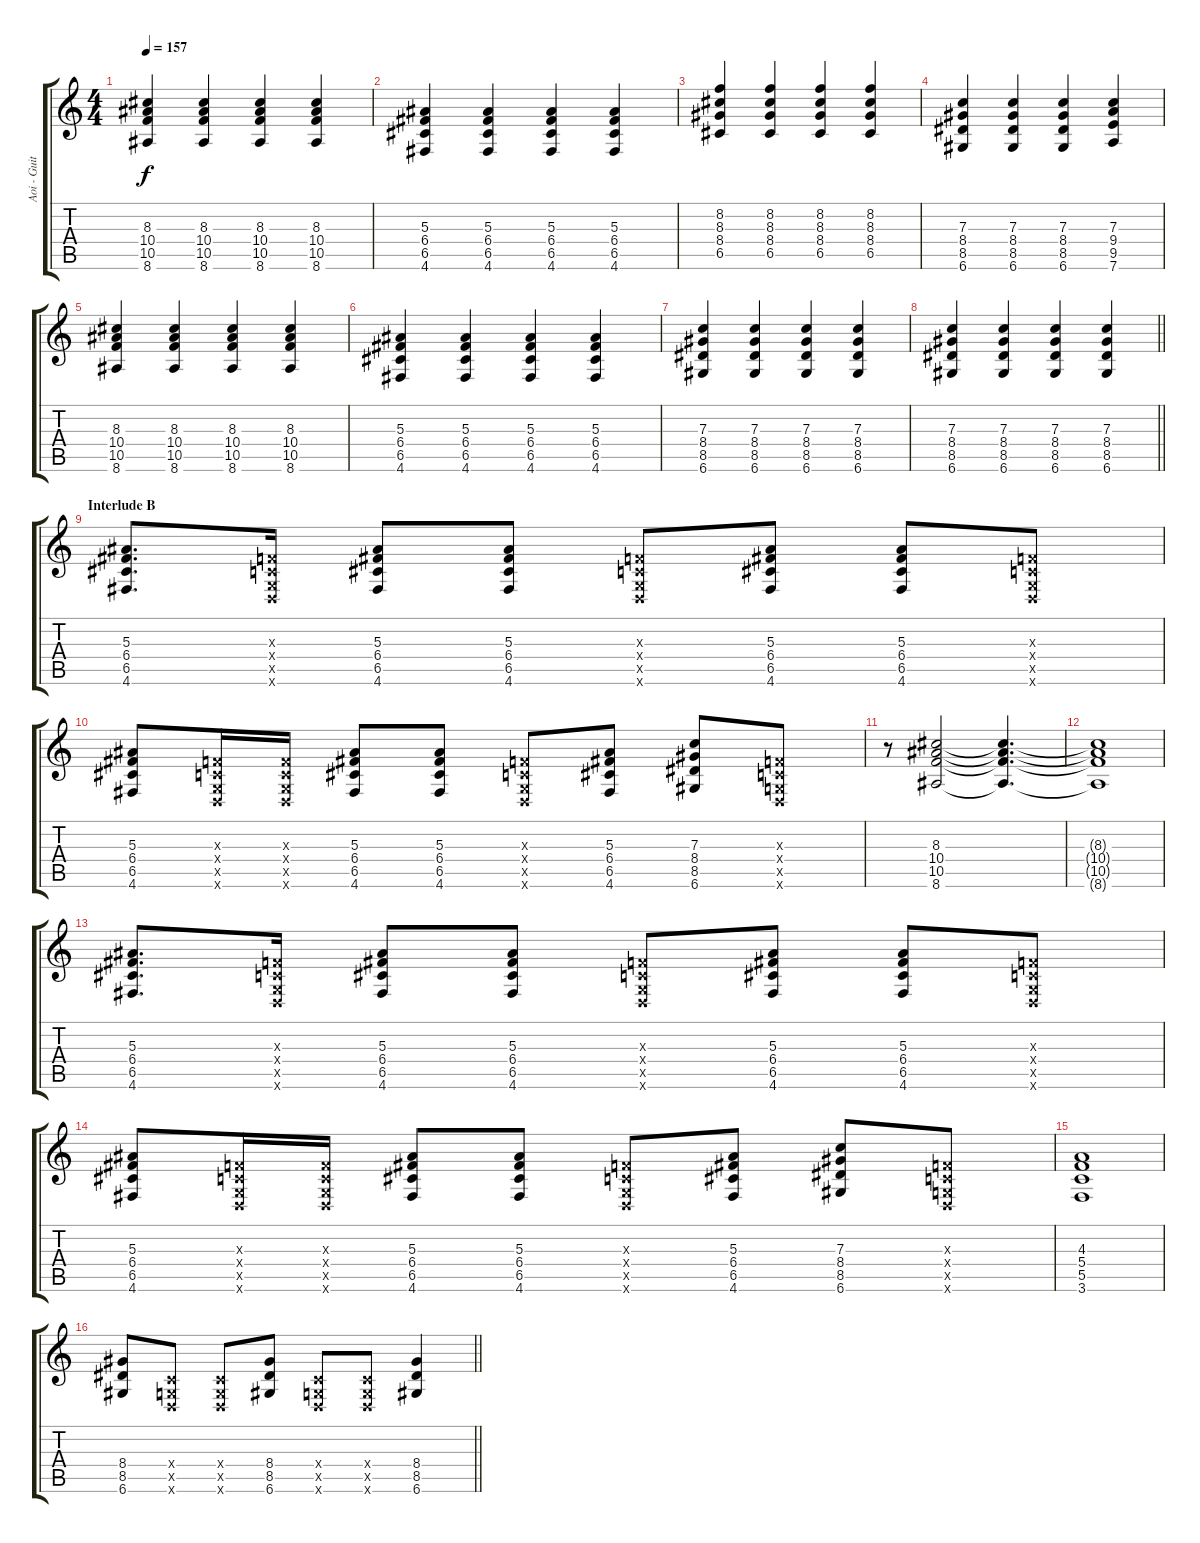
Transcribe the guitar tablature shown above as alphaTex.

\track ("Aoi - Guitar 2" "Aoi - Guit") {instrument overdrivenguitar}
\staff {score tabs}
\tuning (D4 A3 F3 C3 G2 D2) {hide}
\ts (4 4)
\section ("" "")
\tempo 157
\clef g2
\ks c
(8.3 10.4 10.5 8.6).4{dy f} (8.3 10.4 10.5 8.6).4 (8.3 10.4 10.5 8.6).4 (8.3 10.4 10.5 8.6).4 |
(5.3 6.4 6.5 4.6).4 (5.3 6.4 6.5 4.6).4 (5.3 6.4 6.5 4.6).4 (5.3 6.4 6.5 4.6).4 |
(8.2 8.3 8.4 6.5).4 (8.2 8.3 8.4 6.5).4 (8.2 8.3 8.4 6.5).4 (8.2 8.3 8.4 6.5).4 |
(7.3 8.4 8.5 6.6).4 (7.3 8.4 8.5 6.6).4 (7.3 8.4 8.5 6.6).4 (7.3 9.4 9.5 7.6).4 |
(8.3 10.4 10.5 8.6).4 (8.3 10.4 10.5 8.6).4 (8.3 10.4 10.5 8.6).4 (8.3 10.4 10.5 8.6).4 |
(5.3 6.4 6.5 4.6).4 (5.3 6.4 6.5 4.6).4 (5.3 6.4 6.5 4.6).4 (5.3 6.4 6.5 4.6).4 |
(7.3 8.4 8.5 6.6).4 (7.3 8.4 8.5 6.6).4 (7.3 8.4 8.5 6.6).4 (7.3 8.4 8.5 6.6).4 |
\barLineRight lightlight
(7.3 8.4 8.5 6.6).4 (7.3 8.4 8.5 6.6).4 (7.3 8.4 8.5 6.6).4 (7.3 8.4 8.5 6.6).4 |
\section ("" "Interlude B")
(5.3 6.4 6.5 4.6).8{d} (0.3{x} 0.4{x} 0.5{x} 0.6{x}).16 (5.3 6.4 6.5 4.6).8 (5.3 6.4 6.5 4.6).8 (0.3{x} 0.4{x} 0.5{x} 0.6{x}).8 (5.3 6.4 6.5 4.6).8 (5.3 6.4 6.5 4.6).8 (0.3{x} 0.4{x} 0.5{x} 0.6{x}).8 |
(5.3 6.4 6.5 4.6).8 (0.3{x} 0.4{x} 0.5{x} 0.6{x}).16 (0.3{x} 0.4{x} 0.5{x} 0.6{x}).16 (5.3 6.4 6.5 4.6).8 (5.3 6.4 6.5 4.6).8 (0.3{x} 0.4{x} 0.5{x} 0.6{x}).8 (5.3 6.4 6.5 4.6).8 (7.3 8.4 8.5 6.6).8 (0.3{x} 0.4{x} 0.5{x} 0.6{x}).8 |
r.8 (8.3 10.4 10.5 8.6).2 (8.3{t} 10.4{t} 10.5{t} 8.6{t}).4{d} |
(8.3{t} 10.4{t} 10.5{t} 8.6{t}).1 |
(5.3 6.4 6.5 4.6).8{d} (0.3{x} 0.4{x} 0.5{x} 0.6{x}).16 (5.3 6.4 6.5 4.6).8 (5.3 6.4 6.5 4.6).8 (0.3{x} 0.4{x} 0.5{x} 0.6{x}).8 (5.3 6.4 6.5 4.6).8 (5.3 6.4 6.5 4.6).8 (0.3{x} 0.4{x} 0.5{x} 0.6{x}).8 |
(5.3 6.4 6.5 4.6).8 (0.3{x} 0.4{x} 0.5{x} 0.6{x}).16 (0.3{x} 0.4{x} 0.5{x} 0.6{x}).16 (5.3 6.4 6.5 4.6).8 (5.3 6.4 6.5 4.6).8 (0.3{x} 0.4{x} 0.5{x} 0.6{x}).8 (5.3 6.4 6.5 4.6).8 (7.3 8.4 8.5 6.6).8 (0.3{x} 0.4{x} 0.5{x} 0.6{x}).8 |
(4.3 5.4 5.5 3.6).1 |
\barLineRight lightlight
(8.4 8.5 6.6).8 (0.4{x} 0.5{x} 0.6{x}).8 (0.4{x} 0.5{x} 0.6{x}).8 (8.4 8.5 6.6).8 (0.4{x} 0.5{x} 0.6{x}).8 (0.4{x} 0.5{x} 0.6{x}).8 (8.4 8.5 6.6).4
